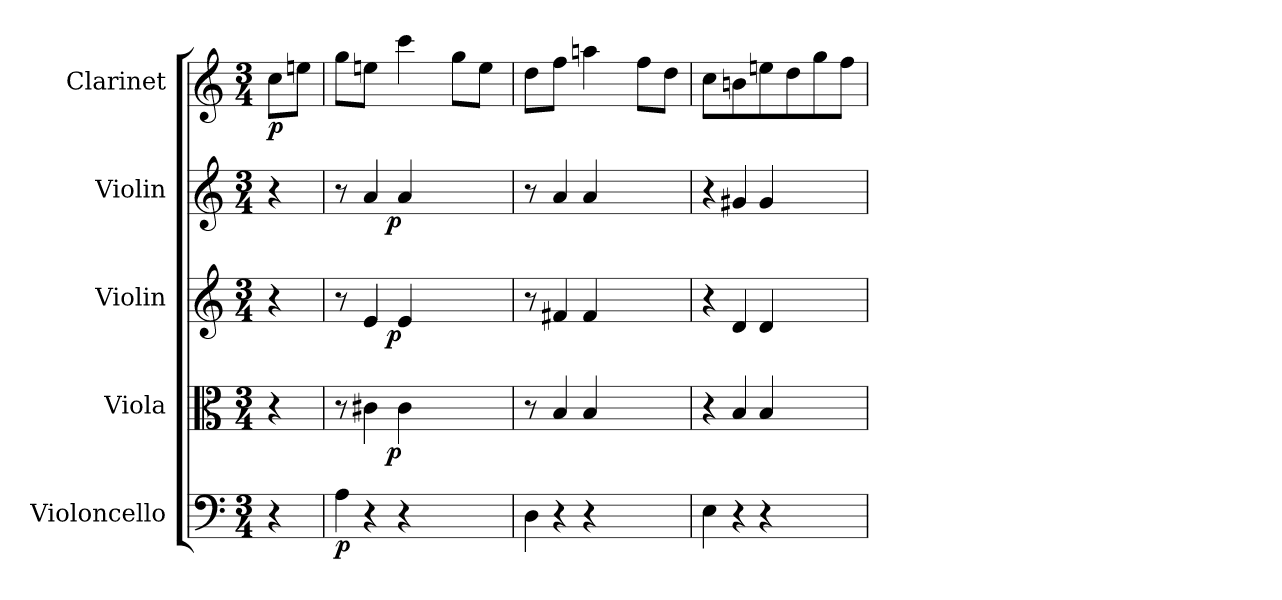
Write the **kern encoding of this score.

**kern	**dynam	**kern	**dynam	**kern	**dynam	**kern	**dynam	**kern	**dynam
*part5	*part5	*part4	*part4	*part3	*part3	*part2	*part2	*part1	*part1
*staff5	*staff5	*staff4	*staff4	*staff3	*staff3	*staff2	*staff2	*staff1	*staff1
*I"Violoncello	*	*I"Viola	*	*I"Violin	*	*I"Violin	*	*I"Clarinet	*
*I'Vc	*	*I'Vla	*	*I'Vln	*	*I'Vln	*	*I'Cl	*
*clefF4	*	*clefC3	*	*clefG2	*	*clefG2	*	*clefG2	*
*	*	*	*	*	*	*	*	*ITrd2c3	*
*M3/4	*	*M3/4	*	*M3/4	*	*M3/4	*	*M3/4	*
=	=	=	=	=	=	=	=	=	=
!LO:N:vis=4	!	!LO:N:vis=4	!	!LO:N:vis=4	!	!LO:N:vis=4	!	!	!LO:DY:b
8r	.	8r	.	8r	.	8r	.	(>8a\L	p
8ryy	.	8ryy	.	8ryy	.	8ryy	.	8cc#\J	.
=1	=1	=1	=1	=1	=1	=1	=1	=1	=1
!LO:N:vis=4	!LO:DY:b	!LO:N:vis=4	!	!LO:N:vis=4	!	!LO:N:vis=4	!	!	!
*	*	*^	*	*^	*	*^	*	*	*
8A\	p	8r	8..ryy	.	8r	8..ryy	.	8r	8..ryy	.	8ee\L	.
!LO:N:vis=4	!	!LO:N:vis=4	!	!	!LO:N:vis=4	!	!	!LO:N:vis=4	!	!	!	!
8r	.	8c#\	.	.	8e/	.	.	8a/	.	.	8cc#\J	.
!	!	!	!	!LO:DY:b	!	!	!LO:DY:b	!	!	!LO:DY:b	!	!
.	.	.	2ryy	p	.	2ryy	p	.	2ryy	p	.	.
!LO:N:vis=4	!	!LO:N:vis=4	!	!	!LO:N:vis=4	!	!	!LO:N:vis=4	!	!	!	!
8r	.	8c#\	.	.	8e/	.	.	8a/	.	.	4aa\	.
4.ryy	.	4.ryy	.	.	4.ryy	.	.	4.ryy	.	.	.	.
.	.	.	.	.	.	.	.	.	.	.	(>8ee\L	.
.	.	.	.	.	.	.	.	.	.	.	8cc#\J	.
.	.	.	32ryy	.	.	32ryy	.	.	32ryy	.	.	.
=2	=2	=2	=2	=2	=2	=2	=2	=2	=2	=2	=2	=2
!LO:N:vis=4	!	!LO:N:vis=4	!	!	!LO:N:vis=4	!	!	!LO:N:vis=4	!	!	!	!
*	*	*v	*v	*	*	*	*	*v	*v	*	*	*
*	*	*	*	*v	*v	*	*	*	*	*
8D\	.	8r	.	8r	.	8r	.	8b\L	.
!LO:N:vis=4	!	!LO:N:vis=4	!	!LO:N:vis=4	!	!LO:N:vis=4	!	!	!
8r	.	8B/	.	8f#/	.	8a/	.	8dd\J	.
!LO:N:vis=4	!	!LO:N:vis=4	!	!LO:N:vis=4	!	!LO:N:vis=4	!	!	!
8r	.	8B/	.	8f#/	.	8a/	.	4ff#\	.
4.ryy	.	4.ryy	.	4.ryy	.	4.ryy	.	.	.
.	.	.	.	.	.	.	.	(>8dd\L	.
.	.	.	.	.	.	.	.	8b\J	.
=3	=3	=3	=3	=3	=3	=3	=3	=3	=3
!LO:N:vis=4	!	!LO:N:vis=4	!	!LO:N:vis=4	!	!LO:N:vis=4	!	!	!
8E\	.	8r	.	8r	.	8r	.	8a\L	.
!LO:N:vis=4	!	!LO:N:vis=4	!	!LO:N:vis=4	!	!LO:N:vis=4	!	!	!
8r	.	8B/	.	8d/	.	8g#/	.	8g#\	.
!LO:N:vis=4	!	!LO:N:vis=4	!	!LO:N:vis=4	!	!LO:N:vis=4	!	!	!
8r	.	8B/	.	8d/	.	8g#/	.	8cc#\	.
4.ryy	.	4.ryy	.	4.ryy	.	4.ryy	.	8b\	.
.	.	.	.	.	.	.	.	8ee\	.
.	.	.	.	.	.	.	.	8dd\J	.
=	=	=	=	=	=	=	=	=	=
*-	*-	*-	*-	*-	*-	*-	*-	*-	*-
